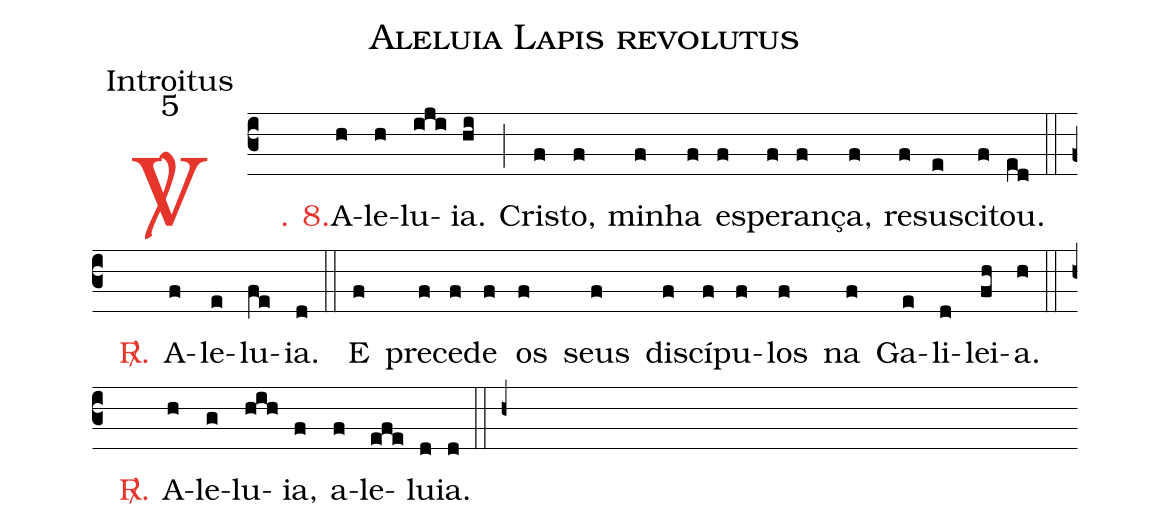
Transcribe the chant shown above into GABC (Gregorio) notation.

name: Aleluia Lapis revolutus;
office-part: Introitus;
mode: 5;
%%
(c3)

<c><sp>V/</sp>. 8.</c>() A(h)le(h)lu(iji)ia.(hi) (;) Cris(f)to,(f) mi(f)nha(f) es(f)pe(f)ran(f)ça,(f) re(f)sus(e)ci(f)tou.(ed)

(::)

<nlba><c><sp>R/</sp>.</c>() A</nlba>(f)le(e)lu(fe)ia.(d)

(::)

E(f) pre(f)ce(f)de(f) os(f) seus(f) dis(f)cí(f)pu(f)los(f) na(f) Ga(e)li(d)lei(fh)a.(h)

(::)

<nlba><c><sp>R/</sp>.</c>() A</nlba>(h)le(g)lu(hih)ia,(f) a(f)le(efe)lu(d)ia.(d)

(::)

(h+)
